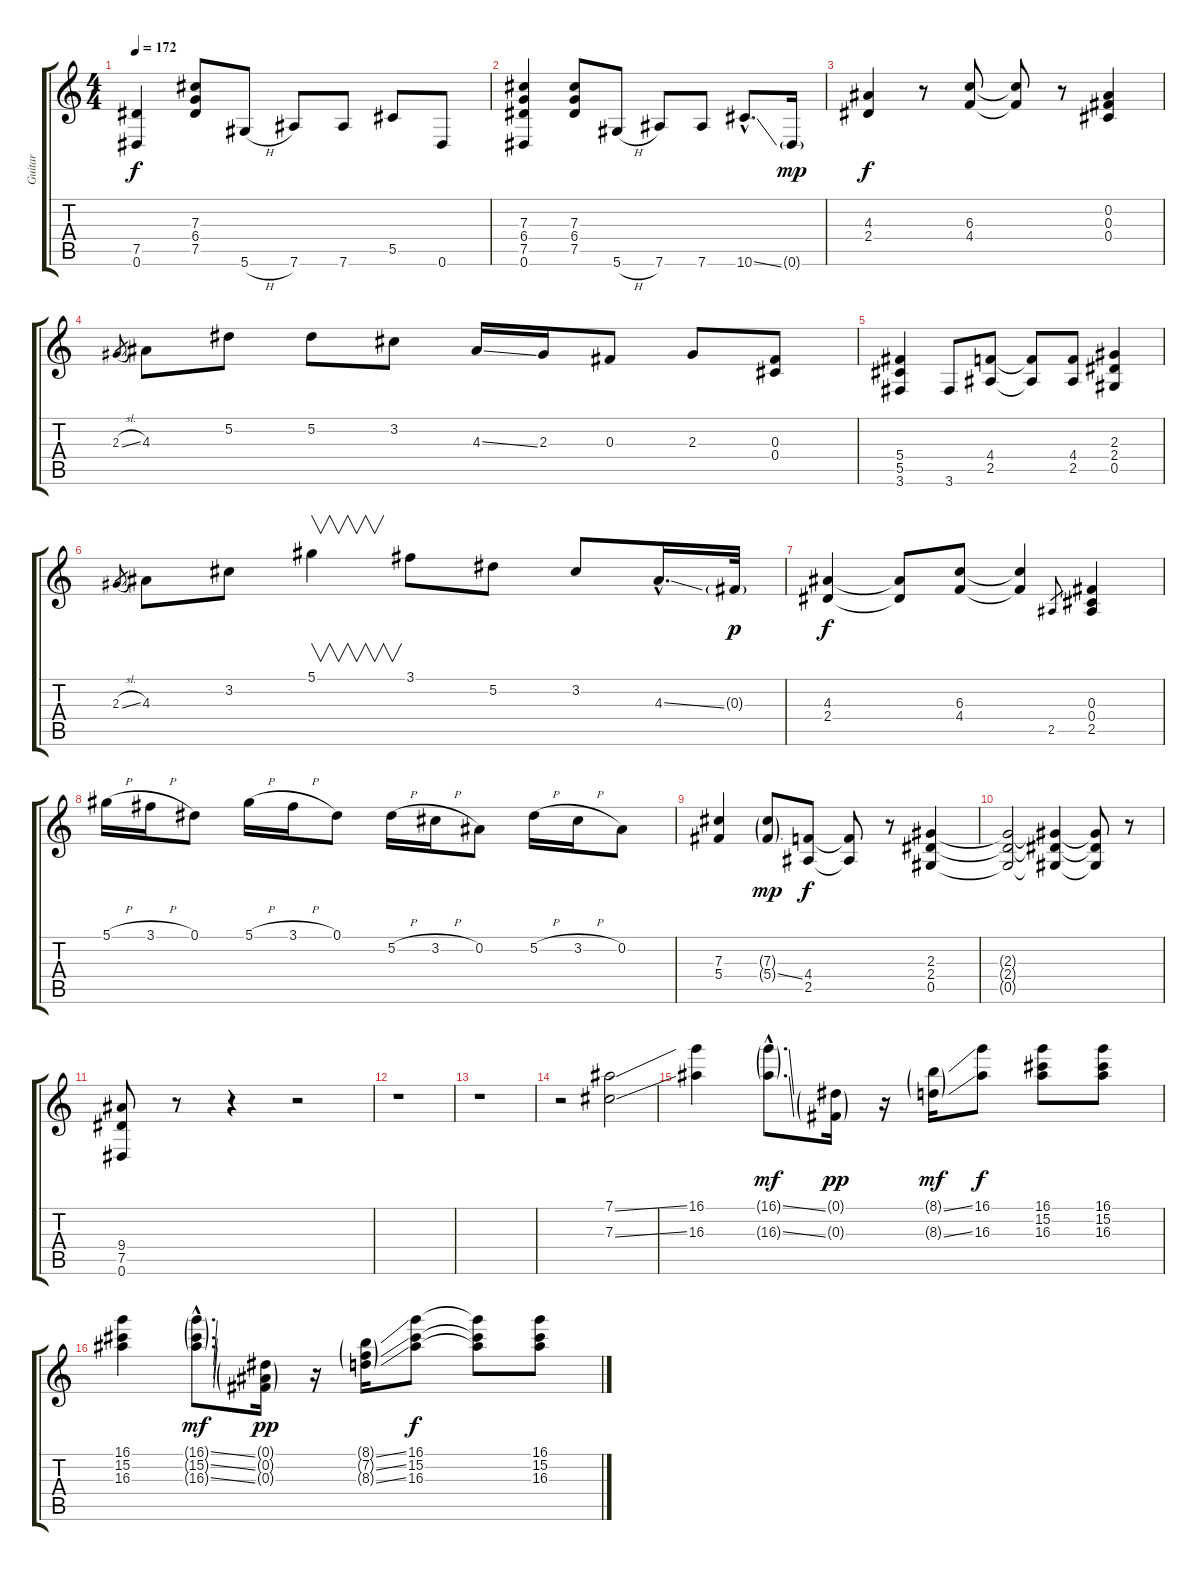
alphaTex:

\track ("Guitar" "Guitar") {instrument overdrivenguitar}
\staff {score tabs}
\tuning (Eb4 Bb3 Gb3 Db3 Ab2 Eb2) {hide}
\ts (4 4)
\tempo 172
\clef g2
\ks c
(7.5 0.6).4{dy f} (7.3 6.4 7.5).8 5.6{h}.8 7.6.8 7.6.8 5.5.8 0.6.8 |
(7.3 6.4 7.5 0.6).4 (7.3 6.4 7.5).8 5.6{h}.8 7.6.8 7.6.8 10.6{ss hac}.8{d} 0.6{g}.16{dy mp} |
(4.3 2.4).4{dy f} r.8 (6.3 4.4).8 (6.3{t} 4.4{t}).8 r.8 (0.2 0.3 0.4).4 |
2.3{sl}.8{gr} 4.3.8 5.2.8 5.2.8 3.2.8 4.3{ss}.16 2.3.16 0.3.8 2.3.8 (0.3 0.4).8 |
(5.4 5.5 3.6).4 3.6.8 (4.4 2.5).8 (4.4{t} 2.5{t}).8 (4.4 2.5).8 (2.3 2.4 0.5).4 |
2.3{sl}.8{gr} 4.3.8 3.2.8 5.1.4{v} 3.1.8 5.2.8 3.2.8 4.3{ss hac}.16{d} 0.3{g}.32{dy p} |
(4.3 2.4).4{dy f} (4.3{t} 2.4{t}).8 (6.3 4.4).8 (6.3{t} 4.4{t}).4 2.5.8{gr} (0.3 0.4 2.5).4 |
5.1{h}.16 3.1{h}.16 0.1.8 5.1{h}.16 3.1{h}.16 0.1.8 5.2{h}.16 3.2{h}.16 0.2.8 5.2{h}.16 3.2{h}.16 0.2.8 |
(7.3 5.4).4 (7.3{g} 5.4{ss g}).8{dy mp} (4.4 2.5).8{dy f} (4.4{t} 2.5{t}).8 r.8 (2.3 2.4 0.5).4 |
(2.3{t} 2.4{t} 0.5{t}).2 (2.3{t} 2.4{t} 0.5{t}).4 (2.3{t} 2.4{t} 0.5{t}).8 r.8 |
(9.4 7.5 0.6).8 r.8 r.4 r.2 |
r.1 |
r.1 |
r.2 (7.1{ss} 7.3{ss}).2 |
(16.1 16.3).4 (16.1{ss g hac} 16.3{ss g hac}).8{d dy mf} (0.1{g} 0.3{g}).16{dy pp} r.16 (8.1{ss g} 8.3{ss g}).16{dy mf} (16.1 16.3).8{dy f} (16.1 15.2 16.3).8 (16.1 15.2 16.3).8 |
(16.1 15.2 16.3).4 (16.1{ss g hac} 15.2{ss g hac} 16.3{ss g hac}).8{d dy mf} (0.1{g} 0.2{g} 0.3{g}).16{dy pp} r.16 (8.1{ss g} 7.2{ss g} 8.3{ss g}).16 (16.1 15.2 16.3).8{dy f} (16.1{t} 15.2{t} 16.3{t}).8 (16.1 15.2 16.3).8
